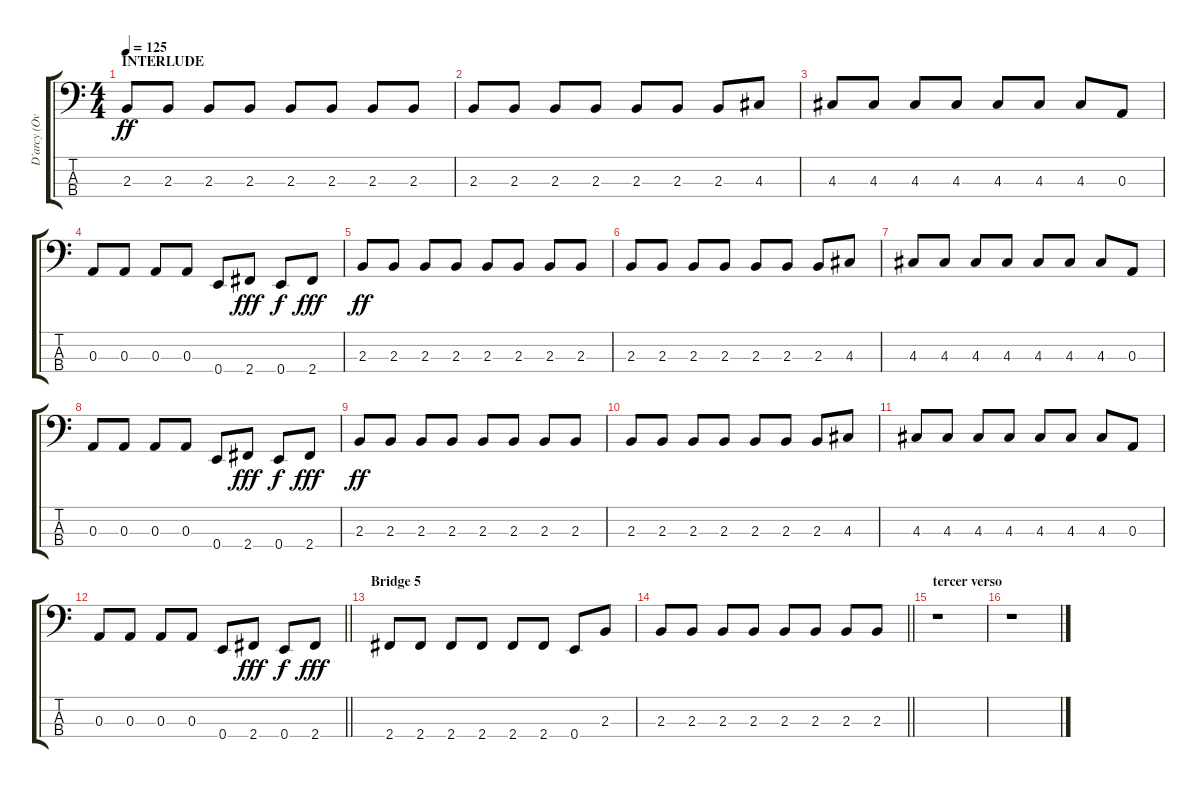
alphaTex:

\track ("D´arcy (Overdubbed)" "D´arcy (Ov") {instrument acousticbass}
\staff {score tabs}
\tuning (G2 D2 A1 E1) {hide}
\ts (4 4)
\section ("" "INTERLUDE")
\tempo 125
\clef f4
\ks c
2.3.8{dy ff} 2.3.8 2.3.8 2.3.8 2.3.8 2.3.8 2.3.8 2.3.8 |
2.3.8 2.3.8 2.3.8 2.3.8 2.3.8 2.3.8 2.3.8 4.3.8 |
4.3.8 4.3.8 4.3.8 4.3.8 4.3.8 4.3.8 4.3.8 0.3.8 |
0.3.8 0.3.8 0.3.8 0.3.8 0.4.8 2.4.8{dy fff} 0.4.8{dy f} 2.4.8{dy fff} |
2.3.8{dy ff} 2.3.8 2.3.8 2.3.8 2.3.8 2.3.8 2.3.8 2.3.8 |
2.3.8 2.3.8 2.3.8 2.3.8 2.3.8 2.3.8 2.3.8 4.3.8 |
4.3.8 4.3.8 4.3.8 4.3.8 4.3.8 4.3.8 4.3.8 0.3.8 |
0.3.8 0.3.8 0.3.8 0.3.8 0.4.8 2.4.8{dy fff} 0.4.8{dy f} 2.4.8{dy fff} |
2.3.8{dy ff} 2.3.8 2.3.8 2.3.8 2.3.8 2.3.8 2.3.8 2.3.8 |
2.3.8 2.3.8 2.3.8 2.3.8 2.3.8 2.3.8 2.3.8 4.3.8 |
4.3.8 4.3.8 4.3.8 4.3.8 4.3.8 4.3.8 4.3.8 0.3.8 |
\barLineRight lightlight
0.3.8 0.3.8 0.3.8 0.3.8 0.4.8 2.4.8{dy fff} 0.4.8{dy f} 2.4.8{dy fff} |
\section ("" "Bridge 5")
2.4.8 2.4.8 2.4.8 2.4.8 2.4.8 2.4.8 0.4.8 2.3.8 |
\barLineRight lightlight
2.3.8 2.3.8 2.3.8 2.3.8 2.3.8 2.3.8 2.3.8 2.3.8 |
\section ("" "tercer verso")
r.1 |
r.1
